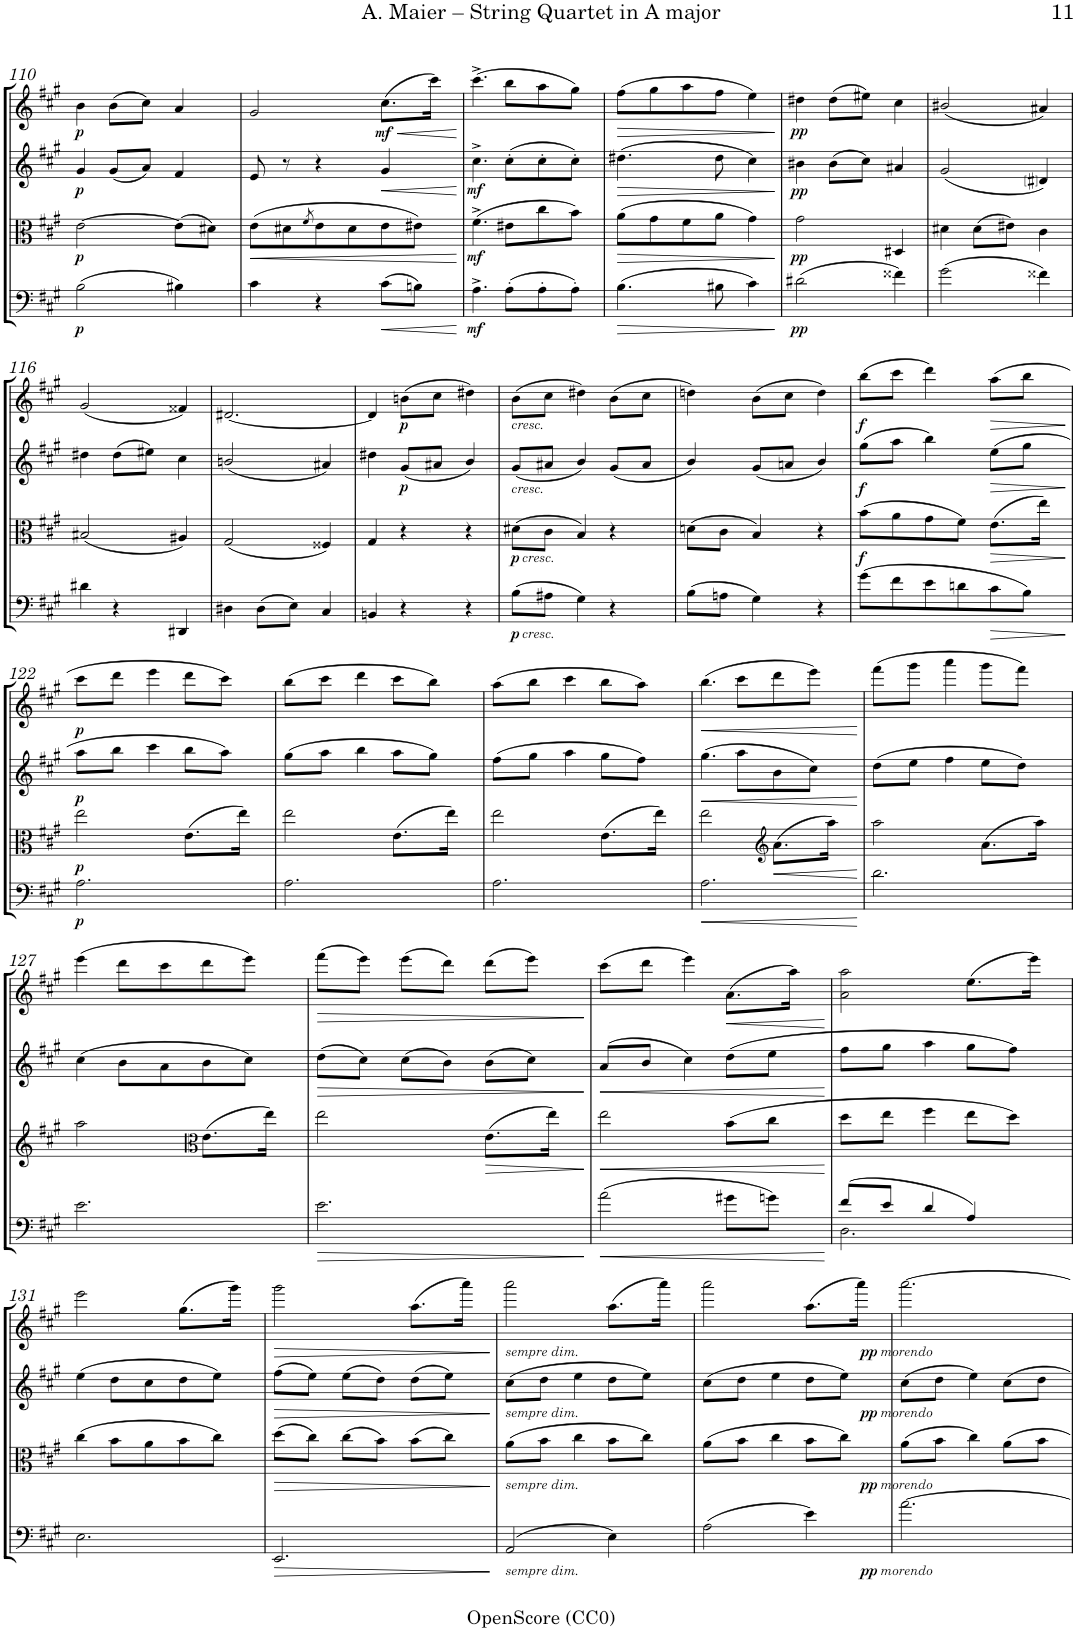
**kern	**dynam	**kern	**dynam	**kern	**dynam	**kern	**dynam
*part4	*part4	*part3	*part3	*part2	*part2	*part1	*part1
*staff4	*staff4	*staff3	*staff3	*staff2	*staff2	*staff1	*staff1
*I"Violoncello	*	*I"Viola	*	*I"Violin 2	*	*I"Violin 1	*
*I'Vc	*	*I'Vla	*	*I'Vln	*	*I'Vln	*
!!LO:PB:g=z
*clefF4	*	*clefC3	*	*clefG2	*	*clefG2	*
*k[f#c#g#]	*	*k[f#c#g#]	*	*k[f#c#g#]	*	*k[f#c#g#]	*
*M3/4	*	*M3/4	*	*M3/4	*	*M3/4	*
=110	=110	=110	=110	=110	=110	=110	=110
!	!LO:DY:b	!	!LO:DY:b	!	!LO:DY:b	!	!LO:DY:b
(2B\	p	[2e\	p	4g#/	p	4b\	p
.	.	.	.	(8g#/L	.	(8b\L	.
.	.	.	.	8a/J)	.	8cc#\J)	.
4B#X\)	.	(8e\L]	.	4f#/	.	4a/	.
.	.	8d#X\J)	.	.	.	.	.
=111	=111	=111	=111	=111	=111	=111	=111
!	!	!	!LO:HP:b	!	!	!	!
4c#\	.	(8e\L	<	8e/	.	2g#/	.
.	.	8d#X\	.	8r	.	.	.
.	.	8qf#/	.	.	.	.	.
4r	.	8e\	.	4r	.	.	.
.	.	8d#\	.	.	.	.	.
!	!LO:HP:b	!	!	!	!LO:HP:b	!	!LO:HP:b
!	!	!	!	!	!	!	!LO:DY:n=1:b
(8c#\L	<	8e\	.	4g#/	<	(8.cc#\L	< mf
8Bn\J)	.	8e#X\J)	.	.	.	.	.
.	.	.	.	.	.	16ccc#\Jk)	.
.	[	.	[	.	[	.	[
=112	=112	=112	=112	=112	=112	=112	=112
!	!LO:DY:b	!	!LO:DY:b	!	!LO:DY:b	!	!
4.A^\	mf	(4.f#^\	mf	4.cc#^\	mf	(4.ccc#^\	.
(8A'\L	.	8e#X\L	.	(8cc#'\L	.	8bb\L	.
8A'\	.	8cc#\	.	8cc#'\	.	8aa\	.
8A'\J)	.	8b\J)	.	8cc#'\J)	.	8gg#\J)	.
=113	=113	=113	=113	=113	=113	=113	=113
!	!LO:HP:b	!	!LO:HP:b	!	!LO:HP:b	!	!LO:HP:b
(4.B\	>	(8a\L	>	(4.dd#X\	>	(8ff#\L	>
.	.	8g#\	.	.	.	8gg#\	.
.	.	8f#\	.	.	.	8aa\	.
8B#X\	.	8a\J	.	8dd#\	.	8ff#\J	.
4c#\)	.	4g#\)	.	4cc#\)	.	4ee\)	.
.	]	.	]	.	]	.	]
=114	=114	=114	=114	=114	=114	=114	=114
!	!LO:DY:b	!	!LO:DY:b	!	!LO:DY:b	!	!LO:DY:b
(2d#X\	pp	2g#\	pp	4b#X\	pp	4dd#X\	pp
.	.	.	.	(8b#\L	.	(8dd#\L	.
.	.	.	.	8cc#\J)	.	8ee#X\J)	.
4f##X\)	.	4D#X/	.	4a#X/	.	4cc#\	.
=115	=115	=115	=115	=115	=115	=115	=115
(2g#\	.	4d#X\	.	(2g#/	.	(2b#X/	.
.	.	(8d#\L	.	.	.	.	.
.	.	8e#X\J)	.	.	.	.	.
4f##X\)	.	4c#\	.	4d#j/)	.	4a#X/)	.
!!LO:LB:g=z
=116	=116	=116	=116	=116	=116	=116	=116
4d#X\	.	(2B#X/	.	4dd#X\	.	(2g#/	.
4r	.	.	.	(8dd#\L	.	.	.
.	.	.	.	8ee#X\J)	.	.	.
4DD#X/	.	4A#X/)	.	4cc#\	.	4f##X/)	.
=117	=117	=117	=117	=117	=117	=117	=117
4D#X\	.	(2G#/	.	(2bn/	.	[2.d#X/	.
(8D#\L	.	.	.	.	.	.	.
8E\J)	.	.	.	.	.	.	.
4C#/	.	4F##X/)	.	4a#X/)	.	.	.
=118	=118	=118	=118	=118	=118	=118	=118
4BBn/	.	4G#/	.	4dd#X\	.	4d#/]	.
!	!	!	!	!	!LO:DY:b	!	!LO:DY:b
4r	.	4r	.	(8g#/L	p	(8bn\L	p
.	.	.	.	8a#X/J	.	8cc#\J	.
4r	.	4r	.	4b/)	.	4dd#X\)	.
=119	=119	=119	=119	=119	=119	=119	=119
!	!	!	!	!	!	!LO:TX:b:i:t=cresc.	!
!	!	!	!	!LO:TX:b:i:t=cresc.	!	!	!
!	!	!LO:TX:b:i:t=cresc.	!	!	!	!	!
!LO:TX:b:i:t=cresc.	!	!	!	!	!	!	!
!	!LO:DY:b	!	!LO:DY:b	!	!	!	!
(8B\L	p	(8d#X\L	p	(8g#/L	.	(8b\L	.
8A#X\J	.	8c#\J	.	8a#X/J	.	8cc#\J	.
4G#\)	.	4B/)	.	4b/)	.	4dd#X\)	.
4r	.	4r	.	(8g#/L	.	(8b\L	.
.	.	.	.	8a#/J	.	8cc#\J	.
=120	=120	=120	=120	=120	=120	=120	=120
(8B\L	.	(8dn\L	.	4b/)	.	4ddn\)	.
8An\J	.	8c#\J	.	.	.	.	.
4G#\)	.	4B/)	.	(8g#/L	.	(8b\L	.
.	.	.	.	8an/J	.	8cc#\J	.
4r	.	4r	.	4b/)	.	4dd\)	.
=121	=121	=121	=121	=121	=121	=121	=121
!	!	!	!LO:DY:b	!	!LO:DY:b	!	!LO:DY:b
(8g#\L	.	(8b\L	f	(8gg#\L	f	(8bb\L	f
8f#\	.	8a\	.	8aa\J	.	8ccc#\J	.
8e\	.	8g#\	.	4bb\)	.	4ddd\)	.
8dn\	.	8f#\J)	.	.	.	.	.
!	!LO:HP:b	!	!LO:HP:b	!	!LO:HP:b	!	!LO:HP:b
8c#\	>	(8.e\L	>	(8ee\L	>	(8aa\L	>
8B\J)	.	.	.	8gg#\J	.	8bb\J	.
.	.	16ee\Jk)	.	.	.	.	.
.	]	.	]	.	]	.	]
!!LO:LB:g=z
=122	=122	=122	=122	=122	=122	=122	=122
!	!LO:DY:b	!	!LO:DY:b	!	!LO:DY:b	!	!LO:DY:b
2.A\	p	2ee\	p	8aa\L	p	8ccc#\L	p
.	.	.	.	8bb\J	.	8ddd\J	.
.	.	.	.	4ccc#\	.	4eee\	.
.	.	(8.e\L	.	8bb\L	.	8ddd\L	.
.	.	.	.	8aa\J)	.	8ccc#\J)	.
.	.	16ee\Jk)	.	.	.	.	.
=123	=123	=123	=123	=123	=123	=123	=123
2.A\	.	2ee\	.	(8gg#\L	.	(8bb\L	.
.	.	.	.	8aa\J	.	8ccc#\J	.
.	.	.	.	4bb\	.	4ddd\	.
.	.	(8.e\L	.	8aa\L	.	8ccc#\L	.
.	.	.	.	8gg#\J)	.	8bb\J)	.
.	.	16ee\Jk)	.	.	.	.	.
=124	=124	=124	=124	=124	=124	=124	=124
2.A\	.	2ee\	.	(8ff#\L	.	(8aa\L	.
.	.	.	.	8gg#\J	.	8bb\J	.
.	.	.	.	4aa\	.	4ccc#\	.
.	.	(8.e\L	.	8gg#\L	.	8bb\L	.
.	.	.	.	8ff#\J)	.	8aa\J)	.
.	.	16ee\Jk)	.	.	.	.	.
=125	=125	=125	=125	=125	=125	=125	=125
!	!LO:HP:b	!	!	!	!LO:HP:b	!	!LO:HP:b
2.A\	<	2ee\	.	(4.gg#\	<	(4.bb\	<
.	.	.	.	8aa\L	.	8ccc#\L	.
*	*	*clefG2	*	*	*	*	*
!	!	!	!LO:HP:b	!	!	!	!
.	.	(8.a\L	<	8b\	.	8ddd\	.
.	.	.	.	8cc#\J)	.	8eee\J)	.
.	.	16aa\Jk)	.	.	.	.	.
.	[	.	[	.	[	.	[
=126	=126	=126	=126	=126	=126	=126	=126
2.d\	.	2aa\	.	(8dd\L	.	(8fff#\L	.
.	.	.	.	8ee\J	.	8ggg#\J	.
.	.	.	.	4ff#\	.	4aaa\	.
.	.	(8.a\L	.	8ee\L	.	8ggg#\L	.
.	.	.	.	8dd\J)	.	8fff#\J)	.
.	.	16aa\Jk)	.	.	.	.	.
!!LO:LB:g=z
=127	=127	=127	=127	=127	=127	=127	=127
2.e\	.	2aa\	.	(4cc#\	.	(4eee\	.
.	.	.	.	8b\L	.	8ddd\L	.
.	.	.	.	8a\	.	8ccc#\	.
*	*	*clefC3	*	*	*	*	*
.	.	(8.e\L	.	8b\	.	8ddd\	.
.	.	.	.	8cc#\J)	.	8eee\J)	.
.	.	16ee\Jk)	.	.	.	.	.
=128	=128	=128	=128	=128	=128	=128	=128
!	!LO:HP:b	!	!	!	!LO:HP:b	!	!LO:HP:b
2.e\	>	2ee\	.	(8dd\L	>	(8fff#\L	>
.	.	.	.	8cc#\J)	.	8eee\J)	.
.	.	.	.	(8cc#\L	.	(8eee\L	.
.	.	.	.	8b\J)	.	8ddd\J)	.
!	!	!	!LO:HP:b	!	!	!	!
.	.	(8.e\L	>	(8b\L	.	(8ddd\L	.
.	.	.	.	8cc#\J)	.	8eee\J)	.
.	.	16ee\Jk)	.	.	.	.	.
.	]	.	]	.	]	.	]
=129	=129	=129	=129	=129	=129	=129	=129
!	!LO:HP:b	!	!LO:HP:b	!	!LO:HP:b	!	!
(2a\	<	2ee\	<	(8a/L	<	(8ccc#\L	.
.	.	.	.	8b/J	.	8ddd\J	.
.	.	.	.	4cc#\)	.	4eee\)	.
!	!	!	!	!	!	!	!LO:HP:b
8g#X\L	.	(8b\L	.	(8dd\L	.	(8.a\L	<
8gn\J)	.	8cc#\J	.	8ee\J	.	.	.
.	.	.	.	.	.	16aa\Jk)	.
.	[	.	[	.	[	.	[
=130	=130	=130	=130	=130	=130	=130	=130
*^	*	*	*	*	*	*	*
(8f#/L	2.D\	.	8dd\L	.	8ff#\L	.	2a\ 2aa\	.
8e/J	.	.	8ee\J	.	8gg#\J	.	.	.
4d/	.	.	4ff#\	.	4aa\	.	.	.
4A/)	.	.	8ee\L	.	8gg#\L	.	(8.ee\L	.
.	.	.	8dd\J)	.	8ff#\J)	.	.	.
.	.	.	.	.	.	.	16eee\Jk)	.
*v	*v	*	*	*	*	*	*	*
!!LO:LB:g=z
=131	=131	=131	=131	=131	=131	=131	=131
2.E\	.	(4cc#\	.	(4ee\	.	2eee\	.
.	.	8b\L	.	8dd\L	.	.	.
.	.	8a\	.	8cc#\	.	.	.
.	.	8b\	.	8dd\	.	(8.gg#\L	.
.	.	8cc#\J)	.	8ee\J)	.	.	.
.	.	.	.	.	.	16ggg#\Jk)	.
=132	=132	=132	=132	=132	=132	=132	=132
!	!LO:HP:b	!	!LO:HP:b	!	!LO:HP:b	!	!LO:HP:b
2.EE/	>	(8dd\L	>	(8ff#\L	>	2ggg#\	>
.	.	8cc#\J)	.	8ee\J)	.	.	.
.	.	(8cc#\L	.	(8ee\L	.	.	.
.	.	8b\J)	.	8dd\J)	.	.	.
.	.	(8b\L	.	(8dd\L	.	(8.aa\L	.
.	.	8cc#\J)	.	8ee\J)	.	.	.
.	.	.	.	.	.	16aaa\Jk)	.
.	]	.	]	.	]	.	]
=133	=133	=133	=133	=133	=133	=133	=133
!	!	!	!	!	!	!LO:TX:b:i:t=sempre dim.	!
!	!	!	!	!LO:TX:b:i:t=sempre dim.	!	!	!
!	!	!LO:TX:b:i:t=sempre dim.	!	!	!	!	!
!LO:TX:b:i:t=sempre dim.	!	!	!	!	!	!	!
(2AA/	.	(8a\L	.	(8cc#\L	.	2aaa\	.
.	.	8b\J	.	8dd\J	.	.	.
.	.	4cc#\	.	4ee\	.	.	.
4E\)	.	8b\L	.	8dd\L	.	(8.aa\L	.
.	.	8cc#\J)	.	8ee\J)	.	.	.
.	.	.	.	.	.	16aaa\Jk)	.
=134	=134	=134	=134	=134	=134	=134	=134
(2A\	.	(8a\L	.	(8cc#\L	.	2aaa\	.
.	.	8b\J	.	8dd\J	.	.	.
.	.	4cc#\	.	4ee\	.	.	.
4e\)	.	8b\L	.	8dd\L	.	(8.aa\L	.
.	.	8cc#\J)	.	8ee\J)	.	.	.
.	.	.	.	.	.	16aaa\Jk)	.
=135	=135	=135	=135	=135	=135	=135	=135
!	!LO:DY:b	!	!	!	!	!	!
!	!LO:DY:n=1:b	!	!LO:DY:b	!	!	!	!
!	!	!	!LO:DY:n=1:b	!	!LO:DY:b	!	!
!	!	!	!	!	!LO:DY:n=1:b	!	!LO:DY:b
!	!	!	!	!	!	!	!LO:DY:n=1:b
[2.a\	pp other-dynamics	(8a\L	pp other-dynamics	(8cc#\L	pp other-dynamics	[2.aaa\	pp other-dynamics
.	.	8b\J	.	8dd\J	.	.	.
.	.	4cc#\)	.	4ee\)	.	.	.
.	.	8a\L	.	8cc#\L	.	.	.
.	.	8b\J	.	8dd\J	.	.	.
=	=	=	=	=	=	=	=
*-	*-	*-	*-	*-	*-	*-	*-
